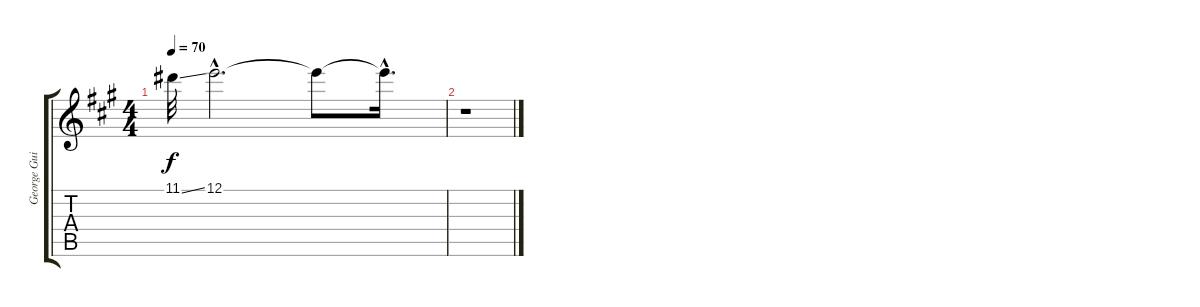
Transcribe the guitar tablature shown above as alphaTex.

\track ("George Guitar" "George Gui") {instrument distortionguitar}
\staff {score tabs}
\tuning (E4 B3 G3 D3 A2 E2) {hide}
\ts (4 4)
\tempo 70
\clef g2
\ks a
11.1{ss}.32{dy f} 12.1{hac}.2{d} 12.1{t}.8 12.1{hac t}.16{d} |
r.1
